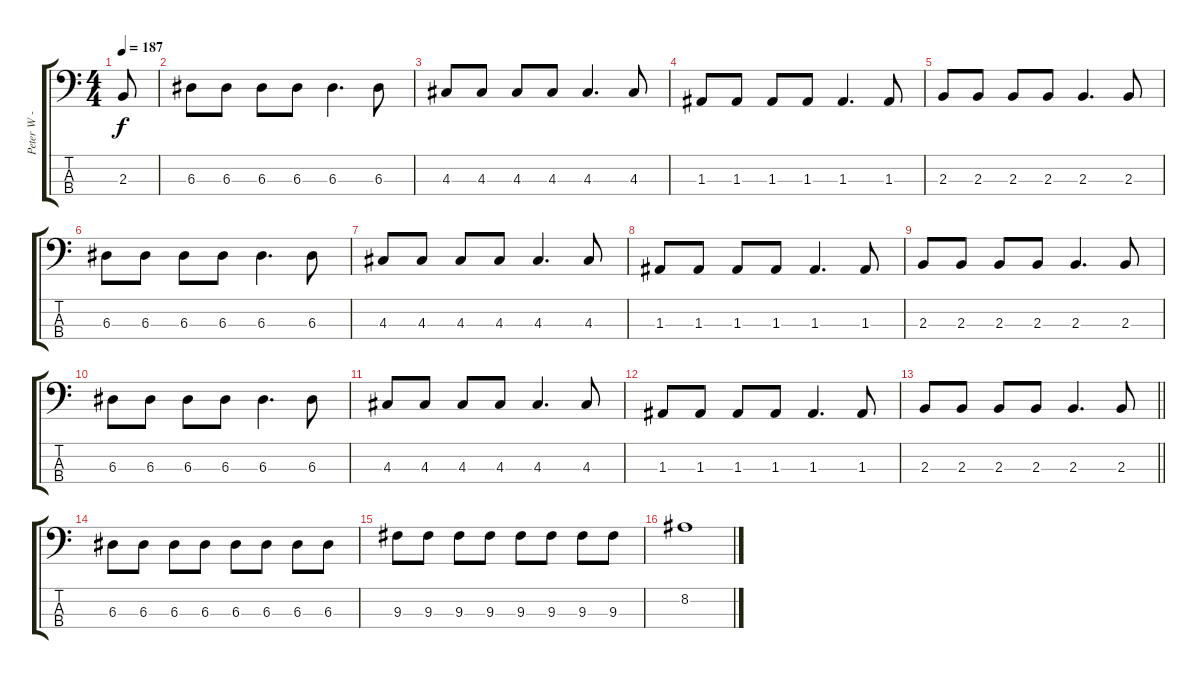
\track ("Peter W - Bass" "Peter W - ") {instrument electricbassfinger}
\staff {score tabs}
\tuning (G2 D2 A1 E1) {hide}
\ts (4 4)
\tempo 187
\clef f4
\ks c
2.3.8{dy f} |
6.3.8 6.3.8 6.3.8 6.3.8 6.3.4{d} 6.3.8 |
4.3.8 4.3.8 4.3.8 4.3.8 4.3.4{d} 4.3.8 |
1.3.8 1.3.8 1.3.8 1.3.8 1.3.4{d} 1.3.8 |
2.3.8 2.3.8 2.3.8 2.3.8 2.3.4{d} 2.3.8 |
6.3.8 6.3.8 6.3.8 6.3.8 6.3.4{d} 6.3.8 |
4.3.8 4.3.8 4.3.8 4.3.8 4.3.4{d} 4.3.8 |
1.3.8 1.3.8 1.3.8 1.3.8 1.3.4{d} 1.3.8 |
2.3.8 2.3.8 2.3.8 2.3.8 2.3.4{d} 2.3.8 |
6.3.8 6.3.8 6.3.8 6.3.8 6.3.4{d} 6.3.8 |
4.3.8 4.3.8 4.3.8 4.3.8 4.3.4{d} 4.3.8 |
1.3.8 1.3.8 1.3.8 1.3.8 1.3.4{d} 1.3.8 |
\barLineRight lightlight
2.3.8 2.3.8 2.3.8 2.3.8 2.3.4{d} 2.3.8 |
6.3.8 6.3.8 6.3.8 6.3.8 6.3.8 6.3.8 6.3.8 6.3.8 |
9.3.8 9.3.8 9.3.8 9.3.8 9.3.8 9.3.8 9.3.8 9.3.8 |
8.2.1
